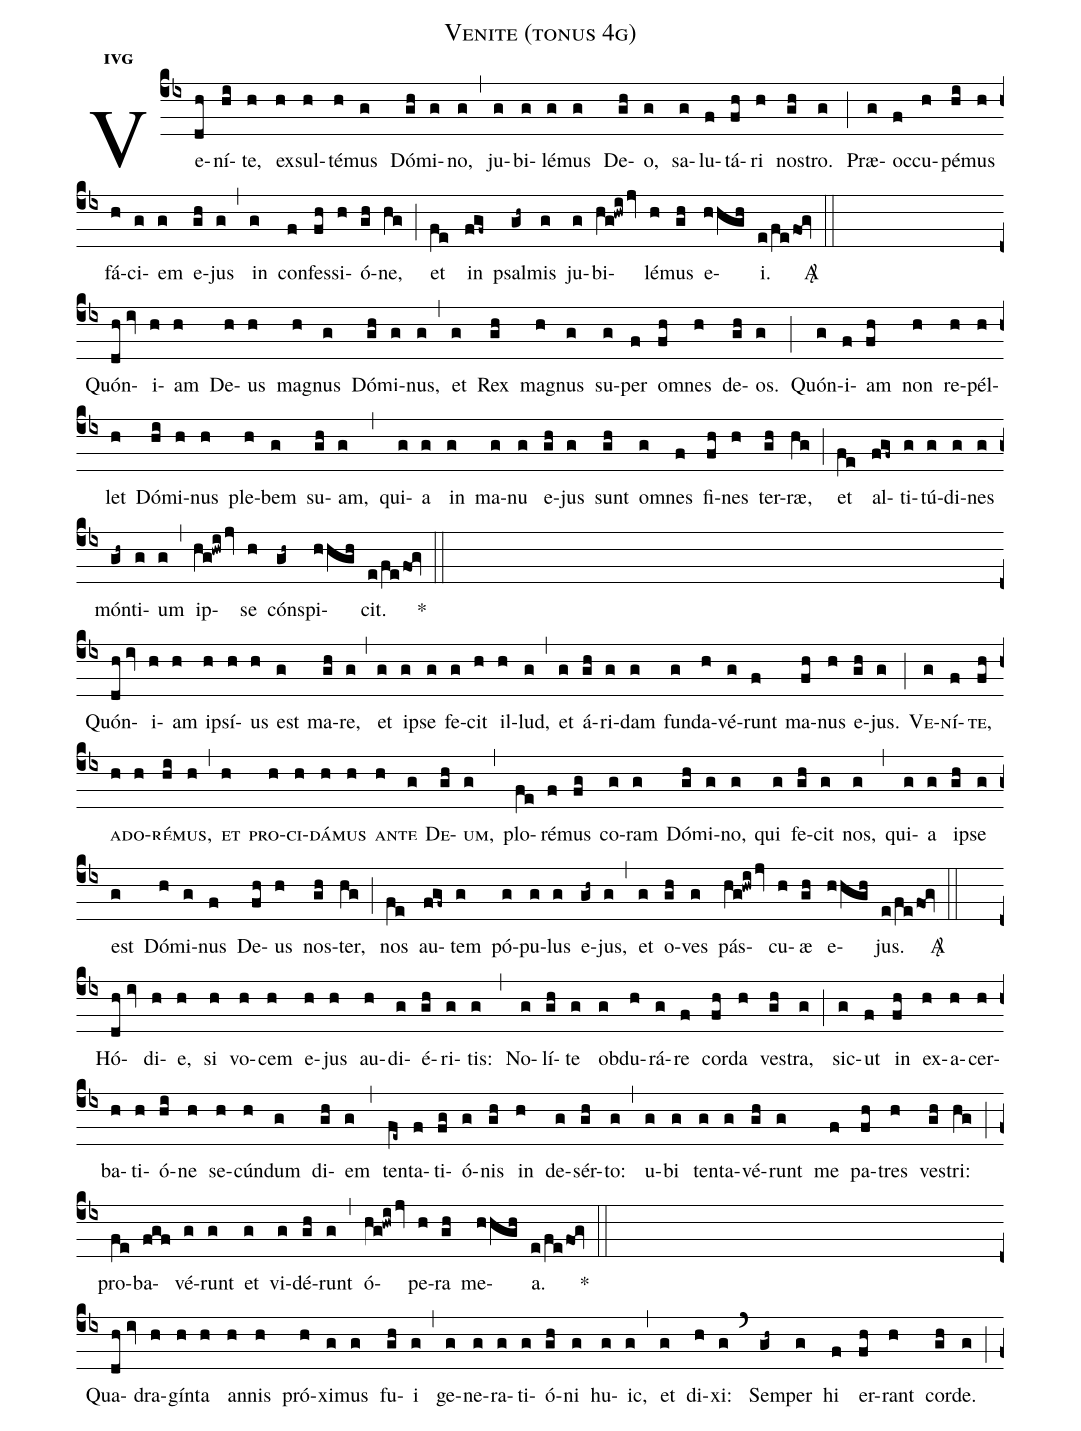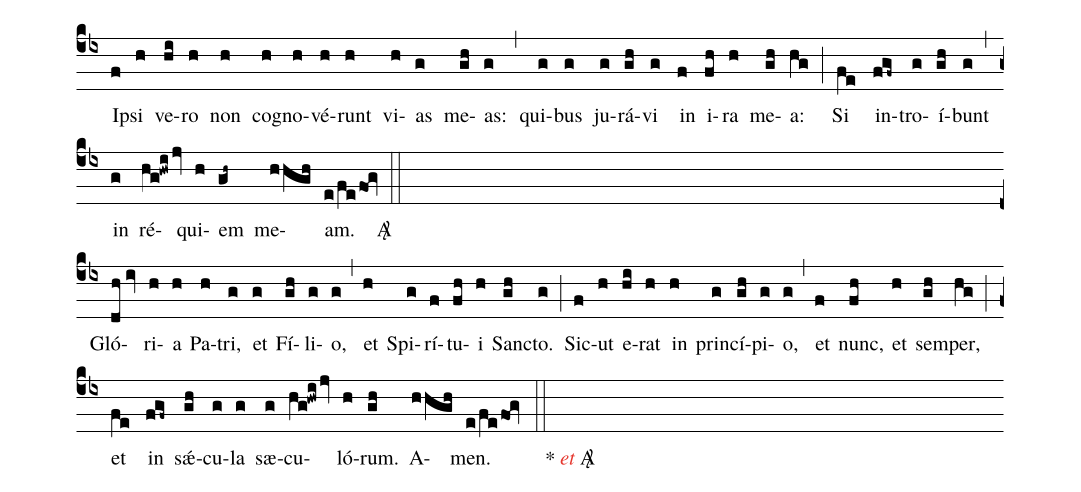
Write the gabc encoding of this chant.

name:Venite (tonus 4g);
office-part:ps;
mode:4g;
%%
initial-style: 1;
name: Venite;
mode: 4;
office-part: Psalmus;
annotation: Ps. XCIV;
annotation: iv g;
%%
(cb4) Ve(dh)ní(hi)te,(h) ex(h)sul(h)té(h)mus(g) Dó(gh)mi(g)no,(g) (,) ju(g)bi(g)lé(g)mus(g) De(gh)o,(g) sa(g)lu(f)tá(fh)ri(h) nos(gh)tro.(g) (;) Præ(g)oc(f)cu(h)pé(hi)mus(h) fá(h)ci(g)em(g) e(gh)jus(g) (,) in(g) con(f)fes(fh)si(h)ó(gh)ne,(hg) (;) et(fe) in(fgf~) psal(gh~)mis(g) ju(g)bi(hg!hwi/jv)lé(h)mus(gh) e(hhgh)i.(e/fe/fo1g) <sp>A/</sp>(::) (Z)

Quón(dh//iv)i(h)am(h) De(h)us(h) ma(h)gnus(g) Dó(gh)mi(g)nus,(g) (,) et(g) Rex(gh) ma(h)gnus(g) su(g)per(f) om(fh)nes(h) de(gh)os.(g) (;) Quón(g)i(f)am(fh) non(h) re(h)pél(h)let(h) Dó(hi)mi(h)nus(h) ple(h)bem(g) su(gh)am,(g) (,) qui(g)a(g) in(g) ma(g)nu(g) e(gh)jus(g) sunt(gh) om(g)nes(f) fi(fh)nes(h) ter(gh)ræ,(hg) (;) et(fe) al(fgf~)ti(g)tú(g)di(g)nes(g) món(gh~)ti(g)um(g) (,) ip(hg!hwi/jv)se(h) cón(gh~)spi(hhgh)cit.(e/fe/fo1g) <sp>*</sp>(::) (Z)

Quón(dh//iv)i(h)am(h) ip(h)sí(h)us(h) est(g) ma(gh)re,(g) (,) et(g) ip(g)se(g) fe(g)cit(h) il(h)lud,(g) (,) et(g) á(gh)ri(g)dam(g) fun(g)da(h)vé(g)runt(f) ma(fh)nus(h) e(gh)jus.(g) (;) <sc>Ve(g)ní(f)te,(fh) ad(h)o(h)ré(hi)mus,(h) (,) et(h) pro(h)ci(h)dá(h)mus(h) an(h)te(g) De(gh)um,</sc>(g) (,) plo(fe)ré(f)mus(fg) co(g)ram(g) Dó(gh)mi(g)no,(g) qui(g) fe(gh)cit(g) nos,(g) (,) qui(g)a(g) ip(gh)se(g) est(g) Dó(h)mi(g)nus(f) De(fh)us(h) nos(gh)ter,(hg) (;) nos(fe) au(fgf~)tem(g) pó(g)pu(g)lus(g) e(gh~)jus,(g) (,) et(g) o(gh)ves(g) pás(hg!hwi/jv)cu(h)æ(gh) e(hhgh)jus.(e/fe/fo1g) <sp>A/</sp>(::) (Z)

Hó(dh//iv)di(h)e,(h) si(h) vo(h)cem(h) e(h)jus(h) au(h)di(g)é(gh)ri(g)tis:(g) (,) No(g)lí(gh)te(g) ob(g)du(h)rá(g)re(f) cor(fh)da(h) ves(gh)tra,(g) (;) sic(g)ut(f) in(fh) ex(h)a(h)cer(h)ba(h)ti(h)ó(hi)ne(h) se(h)cún(h)dum(g) di(gh)em(g) (,) ten(fe~)ta(f)ti(fg)ó(g)nis(gh) in(h) de(g)sér(gh)to:(g) (,) u(g)bi(g) ten(g)ta(g)vé(gh)runt(g) me(f) pa(fh)tres(h) ves(gh)tri:(hg) (;) pro(fe)ba(fgf)vé(g)runt(g) et(g) vi(g)dé(gh)runt(g) (,) ó(hg!hwi/jv)pe(h)ra(gh) me(hhgh)a.(e/fe/fo1g) <sp>*</sp>(::) (Z)

Qua(dh//iv)dra(h)gín(h)ta(h) an(h)nis(h) pró(h)xi(g)mus(g) fu(gh)i(g) (,) ge(g)ne(g)ra(g)ti(g)ó(gh)ni(g) hu(g)ic,(g) (,) et(g) di(h)xi:(g) (`) Sem(gh~)per(g) hi(f) er(fh)rant(h) cor(gh)de.(g) (;) Ip(f)si(h) ve(hi)ro(h) non(h) co(h)gno(h)vé(h)runt(h) vi(h)as(g) me(gh)as:(g) (,) qui(g)bus(g) ju(g)rá(gh)vi(g) in(f) i(fh)ra(h) me(gh)a:(hg) (;) Si(fe) in(fgf~)tro(g)í(gh)bunt(g) (,) in(g) ré(hg!hwi/jv)qui(h)em(gh~) me(hhgh)am.(e/fe/fo1g) <sp>A/</sp>(::) (Z)

Gló(dh//iv)ri(h)a(h) Pa(h)tri,(g) et(g) Fí(gh)li(g)o,(g) (,) et(h) Spi(g)rí(f)tu(fh)i(h) Sanc(gh)to.(g) (;) Sic(f)ut(h) e(hi)rat(h) in(h) prin(g)cí(gh)pi(g)o,(g) (,) et(f) nunc,(fh) et(h) sem(gh)per,(hg) (;) et(fe) in(fgf~) sǽ(gh)cu(g)la(g) sæ(g)cu(hg!hwi/jv)ló(h)rum.(gh) A(hhgh)men.(e/fe/fo1g) (::) <sp>*</sp> <c><i>et</i></c> <sp>A/</sp>( )
